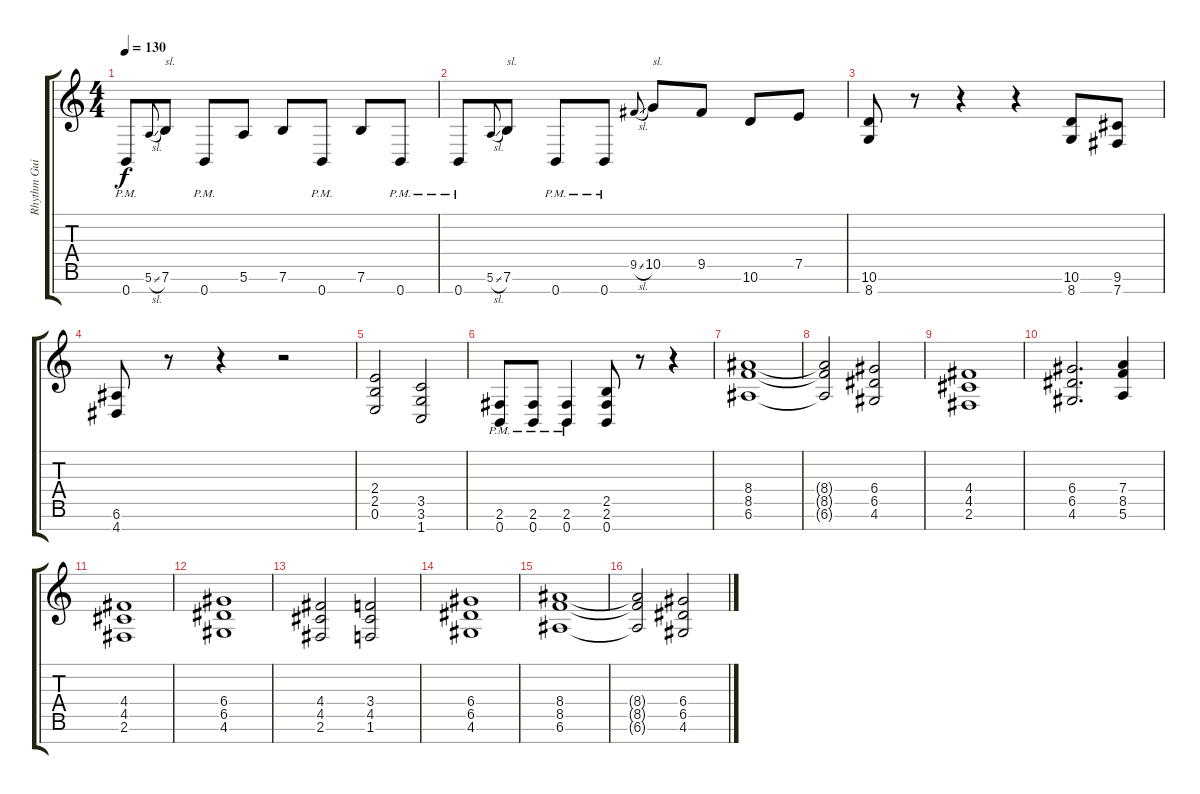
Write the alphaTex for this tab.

\track ("Rhythm Guitar II (right)" "Rhythm Gui") {instrument distortionguitar}
\staff {score tabs}
\tuning (E4 B3 G3 D3 A2 E2 B1) {hide}
\ts (4 4)
\tempo 130
\clef g2
\ks c
0.7{pm}.8{dy f} 5.6{sl}.8{gr onbeat} 7.6.8{txt "sl."} 0.7{pm}.8 5.6.8 7.6.8 0.7{pm}.8 7.6.8 0.7{pm}.8 |
0.7{pm}.8 5.6{sl}.8{gr onbeat} 7.6.8{txt "sl."} 0.7{pm}.8 0.7{pm}.8 9.5{sl}.8{gr onbeat} 10.5.8{txt "sl."} 9.5.8 10.6.8 7.5.8 |
(10.6 8.7).8 r.8 r.4 r.4 (10.6 8.7).8 (9.6 7.7).8 |
(6.6 4.7).8 r.8 r.4 r.2 |
(2.4 2.5 0.6).2 (3.5 3.6 1.7).2 |
(2.6{pm} 0.7{pm}).8 (2.6{pm} 0.7{pm}).8 (2.6{pm} 0.7{pm}).4 (2.5 2.6 0.7).8 r.8 r.4 |
(8.4 8.5 6.6).1 |
(8.4{t} 8.5{t} 6.6{t}).2 (6.4 6.5 4.6).2 |
(4.4 4.5 2.6).1 |
(6.4 6.5 4.6).2{d} (7.4 8.5 5.6).4 |
(4.4 4.5 2.6).1 |
(6.4 6.5 4.6).1 |
(4.4 4.5 2.6).2 (3.4 4.5 1.6).2 |
(6.4 6.5 4.6).1 |
(8.4 8.5 6.6).1 |
(8.4{t} 8.5{t} 6.6{t}).2 (6.4 6.5 4.6).2
